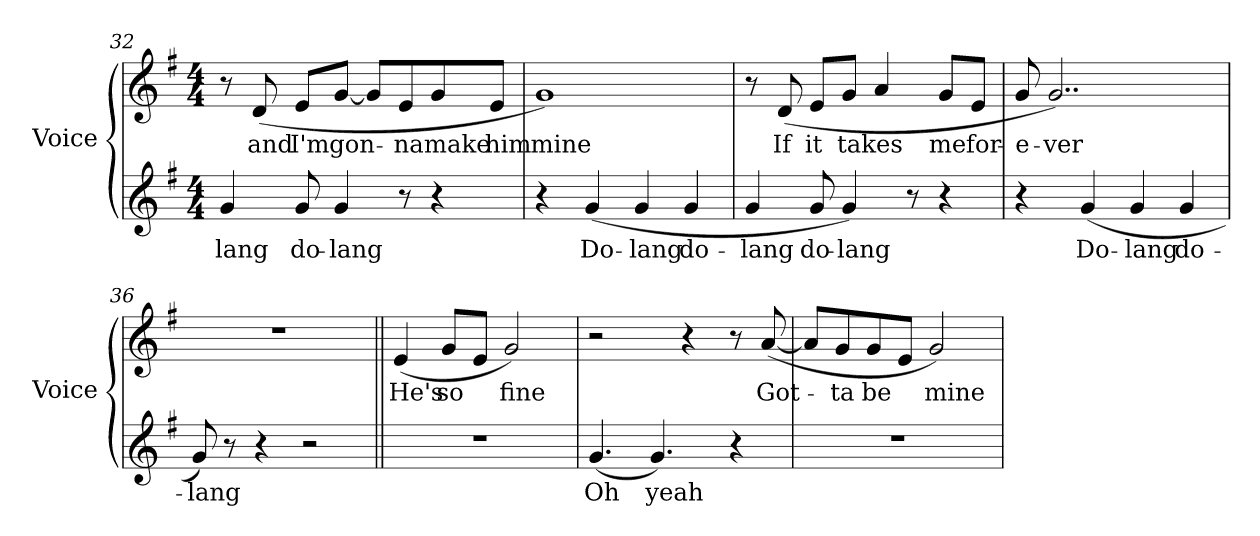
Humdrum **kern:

**kern	**text	**kern	**text
*part2	*part2	*part1	*part1
*staff2	*staff2	*staff1	*staff1
*I"Voice	*	*I"Voice	*
*I'Voice	*	*I'Voice	*
*clefG2	*	*clefG2	*
*k[f#]	*	*k[f#]	*
*G:	*	*G:	*
*M4/4	*	*M4/4	*
=32	=32	=32	=32
!	!LO:LY:b:color=#000000	!	!
4gi/	-lang	8r	.
!	!	!	!LO:LY:b:color=#000000
.	.	(8di/	and
!	!LO:LY:b:color=#000000	!	!
!	!	!	!LO:LY:b:color=#000000
8gi/	do-	8ei/L	I'm
!	!LO:LY:b:color=#000000	!	!
!	!	!	!LO:LY:b:color=#000000
4gi/	-lang	[8gi/J	gon-
.	.	8gi/L]	.
!	!	!	!LO:LY:b:color=#000000
8r	.	8ei/	-na
!	!	!	!LO:LY:b:color=#000000
4r	.	8gi/	make
!	!	!	!LO:LY:b:color=#000000
.	.	8ei/J	him
=33	=33	=33	=33
!	!	!	!LO:LY:b:color=#000000
4r	.	1gi)	mine
!	!LO:LY:b:color=#000000	!	!
(4gi/	Do-	.	.
!	!LO:LY:b:color=#000000	!	!
4gi/	-lang	.	.
!	!LO:LY:b:color=#000000	!	!
4gi/	do-	.	.
!!LO:LB:g=z
=34	=34	=34	=34
!	!LO:LY:b:color=#000000	!	!
4gi/	-lang	8r	.
!	!	!	!LO:LY:b:color=#000000
.	.	(8di/	If
!	!LO:LY:b:color=#000000	!	!
!	!	!	!LO:LY:b:color=#000000
8gi/	do-	8ei/L	it
!	!LO:LY:b:color=#000000	!	!
!	!	!	!LO:LY:b:color=#000000
4gi/)	-lang	8gi/J	takes
.	.	4ai/	.
8r	.	.	.
!	!	!	!LO:LY:b:color=#000000
4r	.	8gi/L	me
!	!	!	!LO:LY:b:color=#000000
.	.	8ei/J	for-
=35	=35	=35	=35
!	!	!	!LO:LY:b:color=#000000
4r	.	8gi/	-e-
!	!	!	!LO:LY:b:color=#000000
.	.	2..gi/)	-ver
!	!LO:LY:b:color=#000000	!	!
(4gi/	Do-	.	.
!	!LO:LY:b:color=#000000	!	!
4gi/	-lang	.	.
!	!LO:LY:b:color=#000000	!	!
4gi/	do-	.	.
=36	=36	=36	=36
!	!LO:LY:b:color=#000000	!	!
8gi/)	-lang	1r	.
8r	.	.	.
4r	.	.	.
2r	.	.	.
=37||	=37||	=37||	=37||
!	!	!	!LO:LY:b:color=#000000
1r	.	(4ei/	He's
!	!	!	!LO:LY:b:color=#000000
.	.	8gi/L	so
.	.	8ei/J	.
!	!	!	!LO:LY:b:color=#000000
.	.	2gi/)	fine
=38	=38	=38	=38
!	!LO:LY:b:color=#000000	!	!
(4.gi/	Oh	2r	.
!	!LO:LY:b:color=#000000	!	!
4.gi/)	yeah	.	.
.	.	4r	.
4r	.	8r	.
!	!	!	!LO:LY:b:color=#000000
.	.	([8ai/	Got-
!!LO:PB:g=z
=39	=39	=39	=39
1r	.	8ai/L]	.
!	!	!	!LO:LY:b:color=#000000
.	.	8gi/	-ta
!	!	!	!LO:LY:b:color=#000000
.	.	8gi/	be
.	.	8ei/J	.
!	!	!	!LO:LY:b:color=#000000
.	.	2gi/)	mine
=	=	=	=
*-	*-	*-	*-
